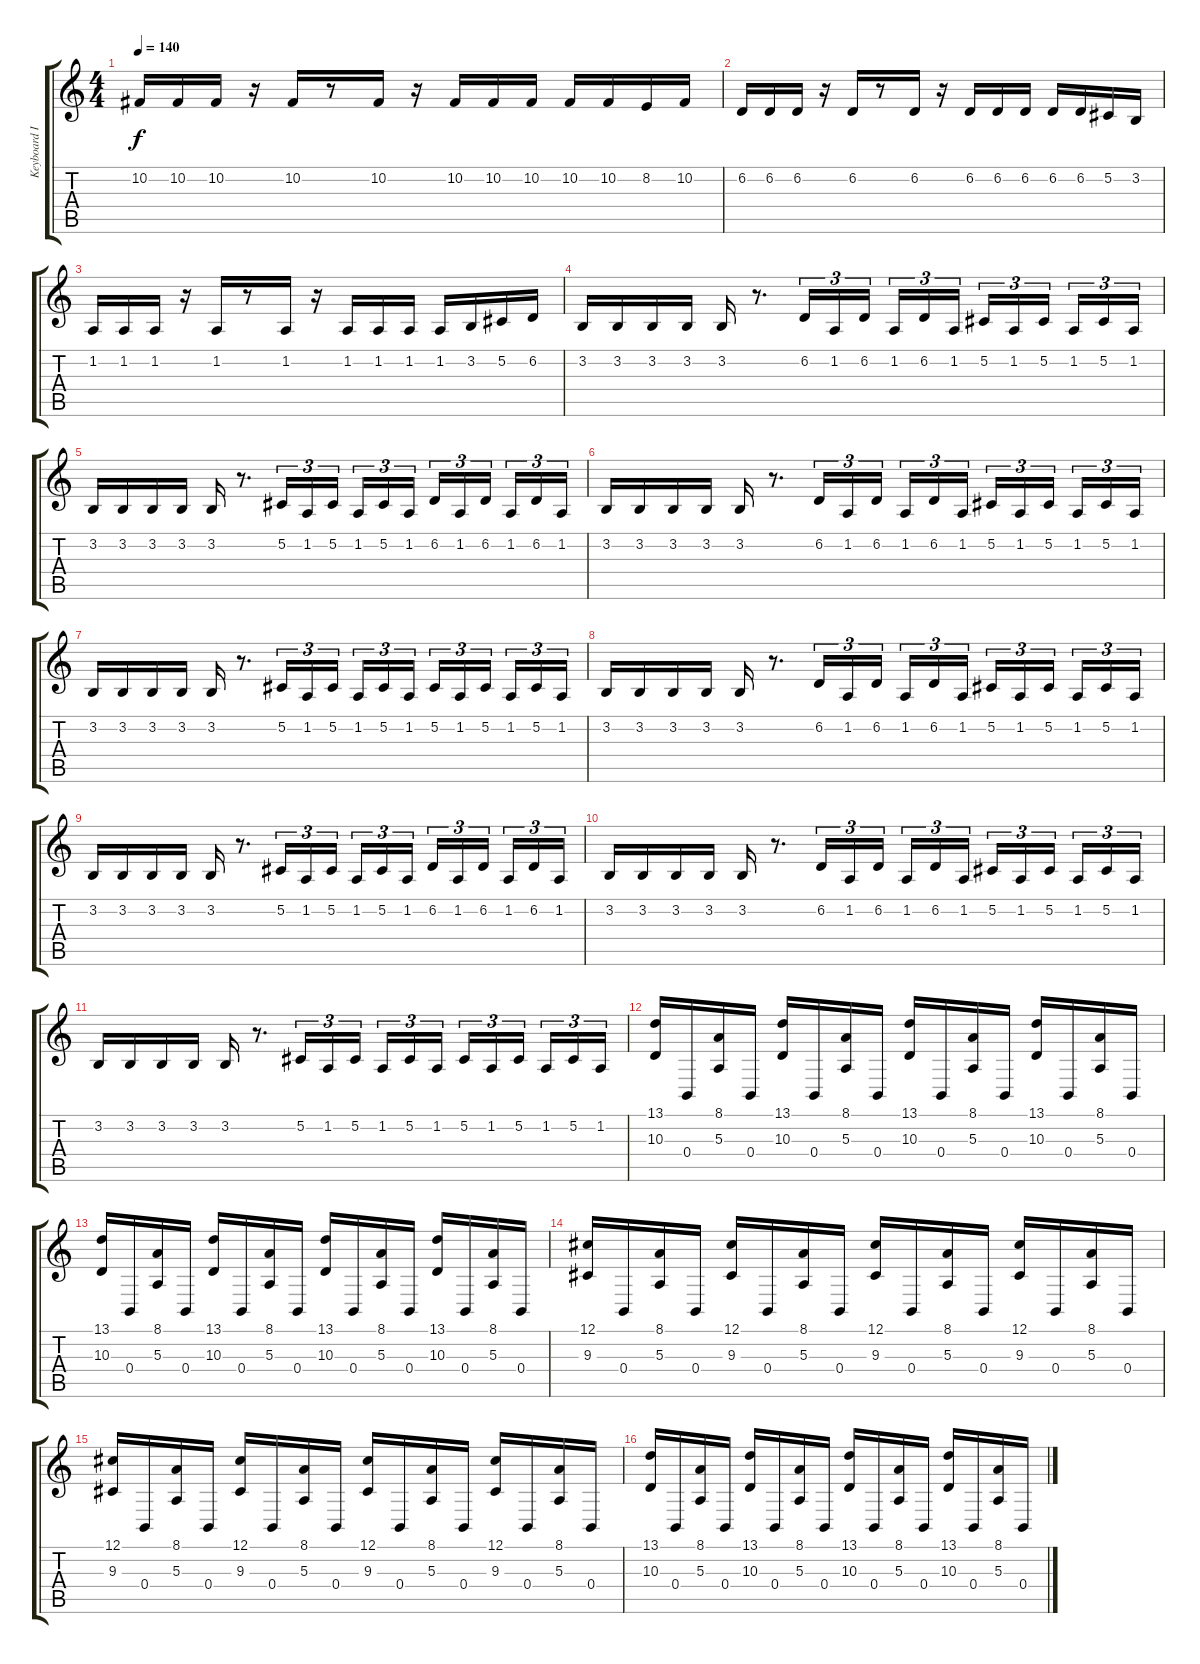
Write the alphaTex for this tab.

\track ("Keyboard IV" "Keyboard I") {instrument lead2sawtooth}
\staff {score tabs}
\tuning (Db4 Ab3 E3 B2 Gb2 B1) {hide}
\ts (4 4)
\tempo 140
\clef g2
\ks c
10.2.16{dy f} 10.2.16 10.2.16 r.16 10.2.16 r.8 10.2.16 r.16 10.2.16 10.2.16 10.2.16 10.2.16 10.2.16 8.2.16 10.2.16 |
6.2.16 6.2.16 6.2.16 r.16 6.2.16 r.8 6.2.16 r.16 6.2.16 6.2.16 6.2.16 6.2.16 6.2.16 5.2.16 3.2.16 |
1.2.16 1.2.16 1.2.16 r.16 1.2.16 r.8 1.2.16 r.16 1.2.16 1.2.16 1.2.16 1.2.16 3.2.16 5.2.16 6.2.16 |
3.2.16 3.2.16 3.2.16 3.2.16 3.2.16 r.8{d} 6.2.16{tu (3 2)} 1.2.16{tu (3 2)} 6.2.16{tu (3 2) beam splitsecondary} 1.2.16{tu (3 2)} 6.2.16{tu (3 2)} 1.2.16{tu (3 2)} 5.2.16{tu (3 2)} 1.2.16{tu (3 2)} 5.2.16{tu (3 2) beam splitsecondary} 1.2.16{tu (3 2)} 5.2.16{tu (3 2)} 1.2.16{tu (3 2)} |
3.2.16 3.2.16 3.2.16 3.2.16 3.2.16 r.8{d} 5.2.16{tu (3 2)} 1.2.16{tu (3 2)} 5.2.16{tu (3 2) beam splitsecondary} 1.2.16{tu (3 2)} 5.2.16{tu (3 2)} 1.2.16{tu (3 2)} 6.2.16{tu (3 2)} 1.2.16{tu (3 2)} 6.2.16{tu (3 2) beam splitsecondary} 1.2.16{tu (3 2)} 6.2.16{tu (3 2)} 1.2.16{tu (3 2)} |
3.2.16 3.2.16 3.2.16 3.2.16 3.2.16 r.8{d} 6.2.16{tu (3 2)} 1.2.16{tu (3 2)} 6.2.16{tu (3 2) beam splitsecondary} 1.2.16{tu (3 2)} 6.2.16{tu (3 2)} 1.2.16{tu (3 2)} 5.2.16{tu (3 2)} 1.2.16{tu (3 2)} 5.2.16{tu (3 2) beam splitsecondary} 1.2.16{tu (3 2)} 5.2.16{tu (3 2)} 1.2.16{tu (3 2)} |
3.2.16 3.2.16 3.2.16 3.2.16 3.2.16 r.8{d} 5.2.16{tu (3 2)} 1.2.16{tu (3 2)} 5.2.16{tu (3 2) beam splitsecondary} 1.2.16{tu (3 2)} 5.2.16{tu (3 2)} 1.2.16{tu (3 2)} 5.2.16{tu (3 2)} 1.2.16{tu (3 2)} 5.2.16{tu (3 2) beam splitsecondary} 1.2.16{tu (3 2)} 5.2.16{tu (3 2)} 1.2.16{tu (3 2)} |
3.2.16 3.2.16 3.2.16 3.2.16 3.2.16 r.8{d} 6.2.16{tu (3 2)} 1.2.16{tu (3 2)} 6.2.16{tu (3 2) beam splitsecondary} 1.2.16{tu (3 2)} 6.2.16{tu (3 2)} 1.2.16{tu (3 2)} 5.2.16{tu (3 2)} 1.2.16{tu (3 2)} 5.2.16{tu (3 2) beam splitsecondary} 1.2.16{tu (3 2)} 5.2.16{tu (3 2)} 1.2.16{tu (3 2)} |
3.2.16 3.2.16 3.2.16 3.2.16 3.2.16 r.8{d} 5.2.16{tu (3 2)} 1.2.16{tu (3 2)} 5.2.16{tu (3 2) beam splitsecondary} 1.2.16{tu (3 2)} 5.2.16{tu (3 2)} 1.2.16{tu (3 2)} 6.2.16{tu (3 2)} 1.2.16{tu (3 2)} 6.2.16{tu (3 2) beam splitsecondary} 1.2.16{tu (3 2)} 6.2.16{tu (3 2)} 1.2.16{tu (3 2)} |
3.2.16 3.2.16 3.2.16 3.2.16 3.2.16 r.8{d} 6.2.16{tu (3 2)} 1.2.16{tu (3 2)} 6.2.16{tu (3 2) beam splitsecondary} 1.2.16{tu (3 2)} 6.2.16{tu (3 2)} 1.2.16{tu (3 2)} 5.2.16{tu (3 2)} 1.2.16{tu (3 2)} 5.2.16{tu (3 2) beam splitsecondary} 1.2.16{tu (3 2)} 5.2.16{tu (3 2)} 1.2.16{tu (3 2)} |
3.2.16 3.2.16 3.2.16 3.2.16 3.2.16 r.8{d} 5.2.16{tu (3 2)} 1.2.16{tu (3 2)} 5.2.16{tu (3 2) beam splitsecondary} 1.2.16{tu (3 2)} 5.2.16{tu (3 2)} 1.2.16{tu (3 2)} 5.2.16{tu (3 2)} 1.2.16{tu (3 2)} 5.2.16{tu (3 2) beam splitsecondary} 1.2.16{tu (3 2)} 5.2.16{tu (3 2)} 1.2.16{tu (3 2)} |
(13.1 10.3).16 0.4.16 (8.1 5.3).16 0.4.16 (13.1 10.3).16 0.4.16 (8.1 5.3).16 0.4.16 (13.1 10.3).16 0.4.16 (8.1 5.3).16 0.4.16 (13.1 10.3).16 0.4.16 (8.1 5.3).16 0.4.16 |
(13.1 10.3).16 0.4.16 (8.1 5.3).16 0.4.16 (13.1 10.3).16 0.4.16 (8.1 5.3).16 0.4.16 (13.1 10.3).16 0.4.16 (8.1 5.3).16 0.4.16 (13.1 10.3).16 0.4.16 (8.1 5.3).16 0.4.16 |
(12.1 9.3).16 0.4.16 (8.1 5.3).16 0.4.16 (12.1 9.3).16 0.4.16 (8.1 5.3).16 0.4.16 (12.1 9.3).16 0.4.16 (8.1 5.3).16 0.4.16 (12.1 9.3).16 0.4.16 (8.1 5.3).16 0.4.16 |
(12.1 9.3).16 0.4.16 (8.1 5.3).16 0.4.16 (12.1 9.3).16 0.4.16 (8.1 5.3).16 0.4.16 (12.1 9.3).16 0.4.16 (8.1 5.3).16 0.4.16 (12.1 9.3).16 0.4.16 (8.1 5.3).16 0.4.16 |
(13.1 10.3).16 0.4.16 (8.1 5.3).16 0.4.16 (13.1 10.3).16 0.4.16 (8.1 5.3).16 0.4.16 (13.1 10.3).16 0.4.16 (8.1 5.3).16 0.4.16 (13.1 10.3).16 0.4.16 (8.1 5.3).16 0.4.16
